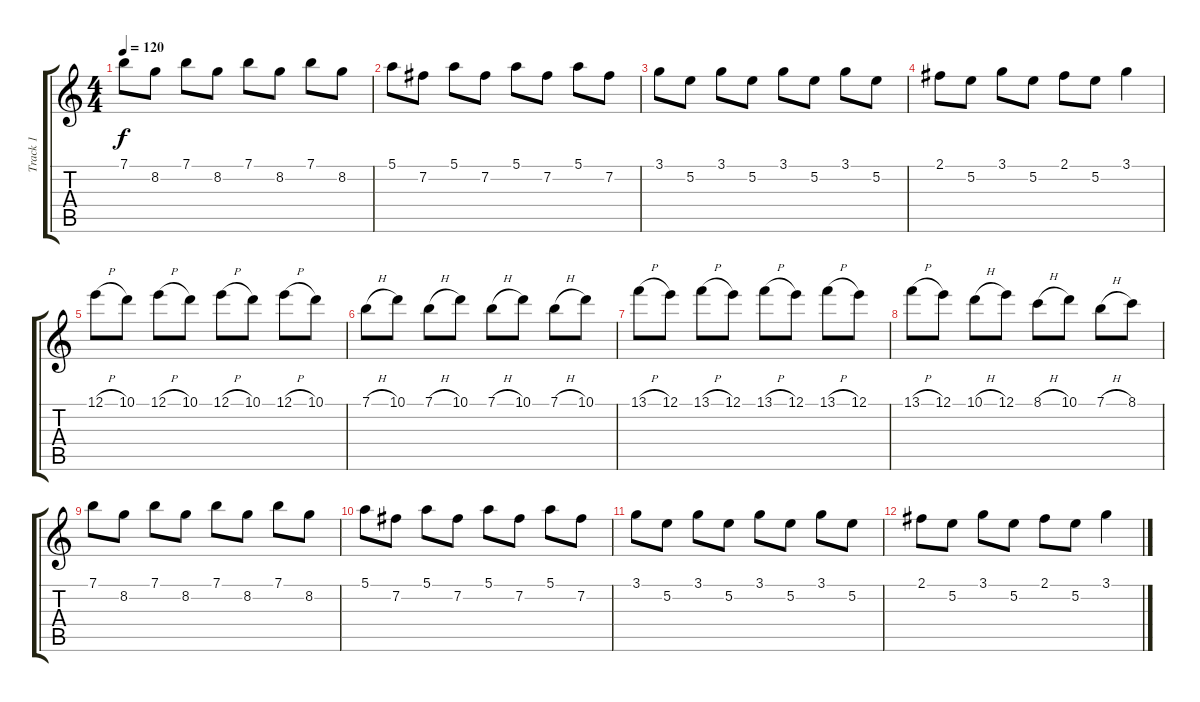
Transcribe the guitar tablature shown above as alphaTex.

\track ("Track 1" "Track 1") {instrument electricguitarjazz}
\staff {score tabs}
\tuning (E4 B3 G3 D3 A2 E2) {hide}
\ts (4 4)
\tempo 120
\clef g2
\ks c
7.1.8{dy f} 8.2.8 7.1.8 8.2.8 7.1.8 8.2.8 7.1.8 8.2.8 |
5.1.8 7.2.8 5.1.8 7.2.8 5.1.8 7.2.8 5.1.8 7.2.8 |
3.1.8 5.2.8 3.1.8 5.2.8 3.1.8 5.2.8 3.1.8 5.2.8 |
2.1.8 5.2.8 3.1.8 5.2.8 2.1.8 5.2.8 3.1.4 |
12.1{h}.8{volume 8 instrument violin} 10.1.8 12.1{h}.8 10.1.8 12.1{h}.8 10.1.8 12.1{h}.8 10.1.8 |
7.1{h}.8 10.1.8 7.1{h}.8 10.1.8 7.1{h}.8 10.1.8 7.1{h}.8 10.1.8 |
13.1{h}.8 12.1.8 13.1{h}.8 12.1.8 13.1{h}.8 12.1.8 13.1{h}.8 12.1.8 |
13.1{h}.8 12.1.8 10.1{h}.8 12.1.8 8.1{h}.8 10.1.8 7.1{h}.8 8.1.8 |
7.1.8 8.2.8 7.1.8 8.2.8 7.1.8 8.2.8 7.1.8 8.2.8 |
5.1.8 7.2.8 5.1.8 7.2.8 5.1.8 7.2.8 5.1.8 7.2.8 |
3.1.8 5.2.8 3.1.8 5.2.8 3.1.8 5.2.8 3.1.8 5.2.8 |
2.1.8 5.2.8 3.1.8 5.2.8 2.1.8 5.2.8 3.1.4
